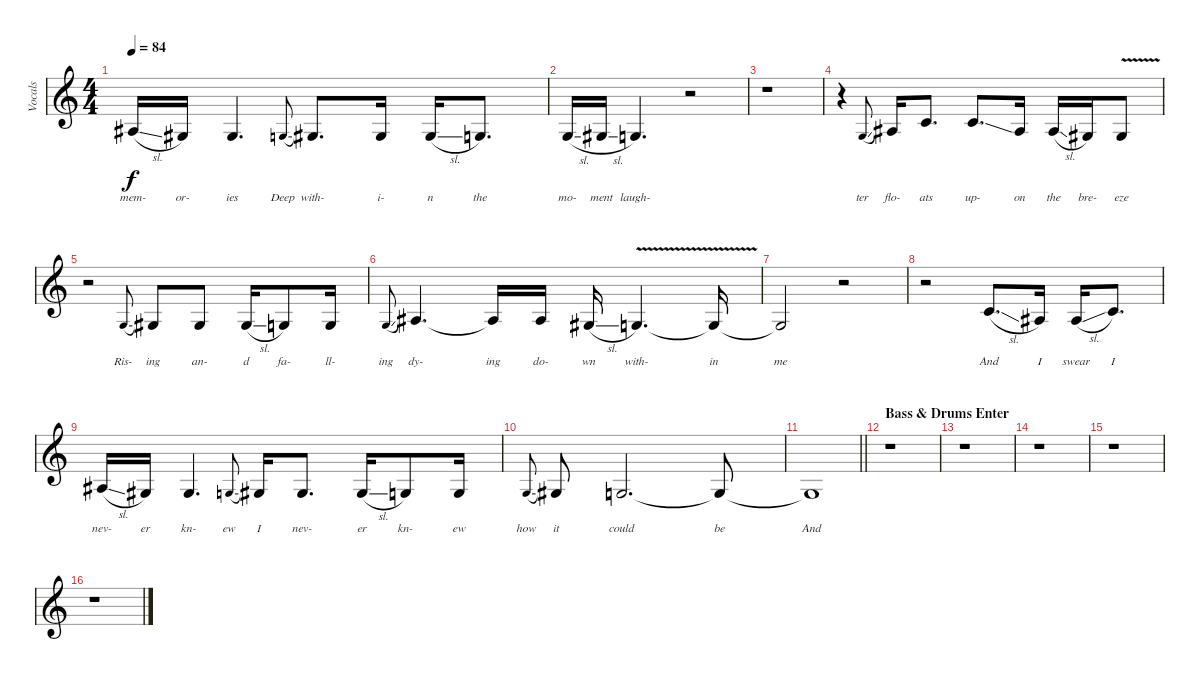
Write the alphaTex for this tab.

\track ("Vocals" "Vocals") {instrument sopranosax}
\staff {score}
\tuning (E4 B3 G3 D3 A2 E2) {hide}
\ts (4 4)
\tempo 84
\clef g2
\ks c
3.3{sl}.16{lyrics (0 "mem-") lyrics (1 "") lyrics (2 "") lyrics (3 "") lyrics (4 "") dy f} 1.3.16{lyrics (0 "or-") lyrics (1 "") lyrics (2 "") lyrics (3 "") lyrics (4 "")} 1.3.4{d lyrics (0 "ies") lyrics (1 "") lyrics (2 "") lyrics (3 "") lyrics (4 "")} 0.3{sl}.8{lyrics (0 "Deep") lyrics (1 "") lyrics (2 "") lyrics (3 "") lyrics (4 "") gr onbeat} 1.3.8{d lyrics (0 "with-") lyrics (1 "") lyrics (2 "") lyrics (3 "") lyrics (4 "")} 1.3.16{lyrics (0 "i-") lyrics (1 "") lyrics (2 "") lyrics (3 "") lyrics (4 "")} 1.3{sl}.16{lyrics (0 "n") lyrics (1 "") lyrics (2 "") lyrics (3 "") lyrics (4 "")} 0.3.8{d lyrics (0 "the") lyrics (1 "") lyrics (2 "") lyrics (3 "") lyrics (4 "")} |
0.3{sl}.16{lyrics (0 "mo-") lyrics (1 "") lyrics (2 "") lyrics (3 "") lyrics (4 "")} 1.3{sl}.16{lyrics (0 "ment") lyrics (1 "") lyrics (2 "") lyrics (3 "") lyrics (4 "")} 0.3.4{d lyrics (0 "laugh-") lyrics (1 "") lyrics (2 "") lyrics (3 "") lyrics (4 "")} r.2 |
r.1 |
r.4 0.3{sl}.8{lyrics (0 "ter") lyrics (1 "") lyrics (2 "") lyrics (3 "") lyrics (4 "") gr onbeat} 3.3.16{lyrics (0 "flo-") lyrics (1 "") lyrics (2 "") lyrics (3 "") lyrics (4 "")} 5.3.8{d lyrics (0 "ats") lyrics (1 "") lyrics (2 "") lyrics (3 "") lyrics (4 "")} 5.3{ss}.8{d lyrics (0 "up-") lyrics (1 "") lyrics (2 "") lyrics (3 "") lyrics (4 "")} 3.3.16{lyrics (0 "on") lyrics (1 "") lyrics (2 "") lyrics (3 "") lyrics (4 "")} 3.3{sl}.16{lyrics (0 "the") lyrics (1 "") lyrics (2 "") lyrics (3 "") lyrics (4 "")} 1.3.16{lyrics (0 "bre-") lyrics (1 "") lyrics (2 "") lyrics (3 "") lyrics (4 "")} 1.3{v}.8{lyrics (0 "eze") lyrics (1 "") lyrics (2 "") lyrics (3 "") lyrics (4 "")} |
r.2 0.3{sl}.8{lyrics (0 "Ris-") lyrics (1 "") lyrics (2 "") lyrics (3 "") lyrics (4 "") gr onbeat} 1.3.8{lyrics (0 "ing") lyrics (1 "") lyrics (2 "") lyrics (3 "") lyrics (4 "")} 1.3.8{lyrics (0 "an-") lyrics (1 "") lyrics (2 "") lyrics (3 "") lyrics (4 "")} 1.3{sl}.16{lyrics (0 "d") lyrics (1 "") lyrics (2 "") lyrics (3 "") lyrics (4 "")} 0.3.8{lyrics (0 "fa-") lyrics (1 "") lyrics (2 "") lyrics (3 "") lyrics (4 "")} 0.3.16{lyrics (0 "ll-") lyrics (1 "") lyrics (2 "") lyrics (3 "") lyrics (4 "")} |
0.3{sl}.8{lyrics (0 "ing") lyrics (1 "") lyrics (2 "") lyrics (3 "") lyrics (4 "") gr onbeat} 3.3.4{d lyrics (0 "dy-") lyrics (1 "") lyrics (2 "") lyrics (3 "") lyrics (4 "")} 3.3{t}.16{lyrics (0 "ing") lyrics (1 "") lyrics (2 "") lyrics (3 "") lyrics (4 "")} 3.3.16{lyrics (0 "do-") lyrics (1 "") lyrics (2 "") lyrics (3 "") lyrics (4 "")} 1.3{sl}.16{lyrics (0 "wn") lyrics (1 "") lyrics (2 "") lyrics (3 "") lyrics (4 "")} 0.3{v}.4{d lyrics (0 "with-") lyrics (1 "") lyrics (2 "") lyrics (3 "") lyrics (4 "")} 0.3{t}.16{lyrics (0 "in") lyrics (1 "") lyrics (2 "") lyrics (3 "") lyrics (4 "")} |
0.3{t}.2{lyrics (0 "me") lyrics (1 "") lyrics (2 "") lyrics (3 "") lyrics (4 "")} r.2 |
r.2 5.3{sl}.8{d lyrics (0 "And") lyrics (1 "") lyrics (2 "") lyrics (3 "") lyrics (4 "")} 3.3.16{lyrics (0 "I") lyrics (1 "") lyrics (2 "") lyrics (3 "") lyrics (4 "")} 3.3{sl}.16{lyrics (0 "swear") lyrics (1 "") lyrics (2 "") lyrics (3 "") lyrics (4 "")} 5.3.8{d lyrics (0 "I") lyrics (1 "") lyrics (2 "") lyrics (3 "") lyrics (4 "")} |
3.3{sl}.16{lyrics (0 "nev-") lyrics (1 "") lyrics (2 "") lyrics (3 "") lyrics (4 "")} 1.3.16{lyrics (0 "er") lyrics (1 "") lyrics (2 "") lyrics (3 "") lyrics (4 "")} 1.3.4{d lyrics (0 "kn-") lyrics (1 "") lyrics (2 "") lyrics (3 "") lyrics (4 "")} 0.3{sl}.8{lyrics (0 "ew") lyrics (1 "") lyrics (2 "") lyrics (3 "") lyrics (4 "") gr onbeat} 1.3.16{lyrics (0 "I") lyrics (1 "") lyrics (2 "") lyrics (3 "") lyrics (4 "")} 1.3.8{d lyrics (0 "nev-") lyrics (1 "") lyrics (2 "") lyrics (3 "") lyrics (4 "")} 1.3{sl}.16{lyrics (0 "er") lyrics (1 "") lyrics (2 "") lyrics (3 "") lyrics (4 "")} 0.3.8{lyrics (0 "kn-") lyrics (1 "") lyrics (2 "") lyrics (3 "") lyrics (4 "")} 0.3.16{lyrics (0 "ew") lyrics (1 "") lyrics (2 "") lyrics (3 "") lyrics (4 "")} |
0.3{sl}.8{lyrics (0 "how") lyrics (1 "") lyrics (2 "") lyrics (3 "") lyrics (4 "") gr onbeat} 1.3.8{lyrics (0 "it") lyrics (1 "") lyrics (2 "") lyrics (3 "") lyrics (4 "")} 0.3.2{d lyrics (0 "could") lyrics (1 "") lyrics (2 "") lyrics (3 "") lyrics (4 "") volume 0} 0.3{t}.8{lyrics (0 "be") lyrics (1 "") lyrics (2 "") lyrics (3 "") lyrics (4 "")} |
\barLineRight lightlight
0.3{t}.1{lyrics (0 "And") lyrics (1 "") lyrics (2 "") lyrics (3 "") lyrics (4 "")} |
\section ("" "Bass & Drums Enter")
r.1{volume 16} |
r.1 |
r.1 |
r.1 |
r.1
